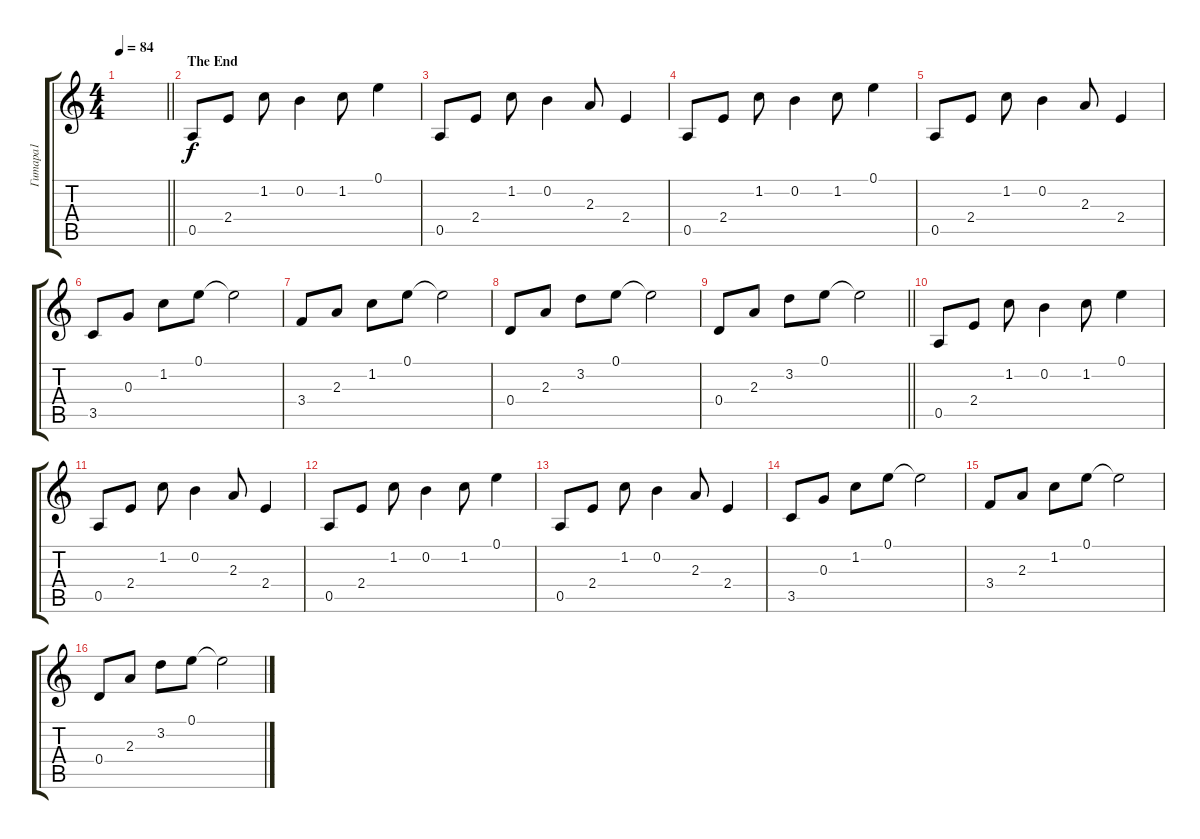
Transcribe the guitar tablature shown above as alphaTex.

\track ("Гитара1" "Гитара1") {instrument acousticguitarsteel}
\staff {score tabs}
\tuning (E4 B3 G3 D3 A2 E2) {hide}
\ts (4 4)
\tempo 84
\clef g2
\barLineRight lightlight
\ks c
|
\section ("" "The End")
0.5.8{volume 10} 2.4.8 1.2.8 0.2.4 1.2.8 0.1.4 |
0.5.8 2.4.8 1.2.8 0.2.4 2.3.8 2.4.4 |
0.5.8 2.4.8 1.2.8 0.2.4 1.2.8 0.1.4 |
0.5.8 2.4.8 1.2.8 0.2.4 2.3.8 2.4.4 |
3.5.8 0.3.8 1.2.8 0.1.8 0.1{t}.2 |
3.4.8 2.3.8 1.2.8 0.1.8 0.1{t}.2 |
0.4.8 2.3.8 3.2.8 0.1.8 0.1{t}.2 |
\barLineRight lightlight
0.4.8 2.3.8 3.2.8 0.1.8 0.1{t}.2 |
0.5.8 2.4.8 1.2.8 0.2.4 1.2.8 0.1.4 |
0.5.8 2.4.8 1.2.8 0.2.4 2.3.8 2.4.4 |
0.5.8 2.4.8 1.2.8 0.2.4 1.2.8 0.1.4 |
0.5.8 2.4.8 1.2.8 0.2.4 2.3.8 2.4.4 |
3.5.8 0.3.8 1.2.8 0.1.8 0.1{t}.2 |
3.4.8 2.3.8 1.2.8 0.1.8 0.1{t}.2 |
0.4.8 2.3.8 3.2.8 0.1.8 0.1{t}.2
